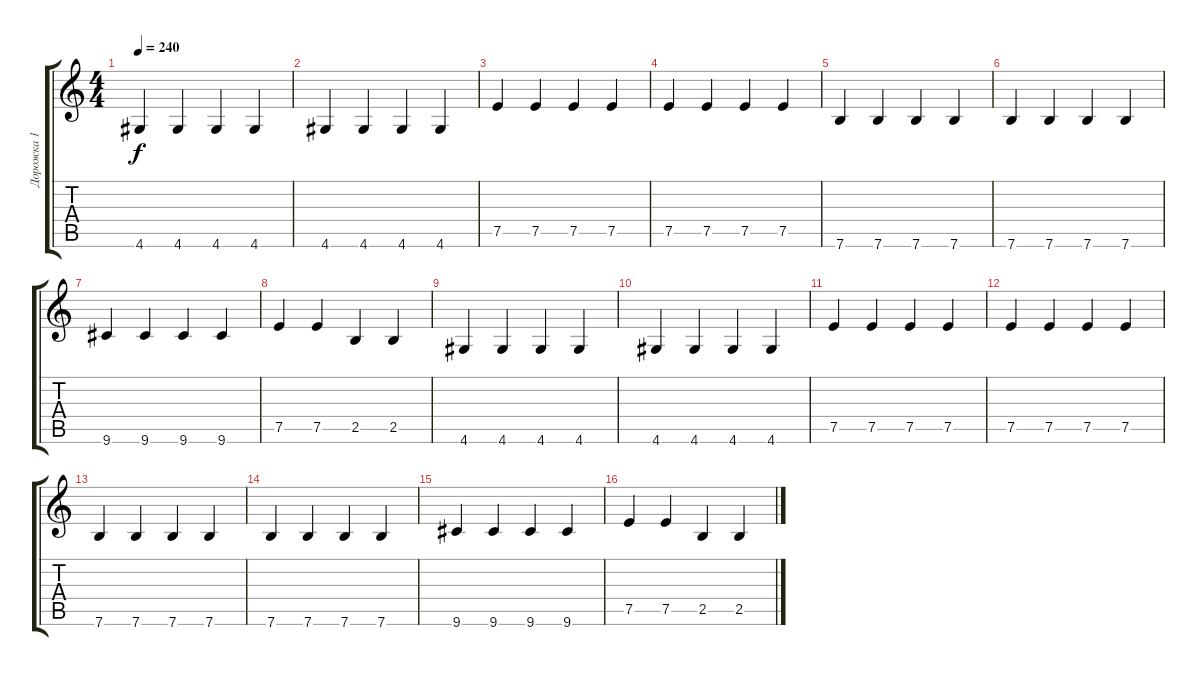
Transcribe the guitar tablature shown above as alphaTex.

\track ("Дорожка 1" "Дорожка 1") {instrument electricbasspick}
\staff {score tabs}
\tuning (E4 B3 G3 D3 A2 E2) {hide}
\ts (4 4)
\tempo 240
\clef g2
\ks c
4.6.4{dy f} 4.6.4 4.6.4 4.6.4 |
4.6.4 4.6.4 4.6.4 4.6.4 |
7.5.4 7.5.4 7.5.4 7.5.4 |
7.5.4 7.5.4 7.5.4 7.5.4 |
7.6.4 7.6.4 7.6.4 7.6.4 |
7.6.4 7.6.4 7.6.4 7.6.4 |
9.6.4 9.6.4 9.6.4 9.6.4 |
7.5.4 7.5.4 2.5.4 2.5.4 |
4.6.4 4.6.4 4.6.4 4.6.4 |
4.6.4 4.6.4 4.6.4 4.6.4 |
7.5.4 7.5.4 7.5.4 7.5.4 |
7.5.4 7.5.4 7.5.4 7.5.4 |
7.6.4 7.6.4 7.6.4 7.6.4 |
7.6.4 7.6.4 7.6.4 7.6.4 |
9.6.4 9.6.4 9.6.4 9.6.4 |
7.5.4 7.5.4 2.5.4 2.5.4
